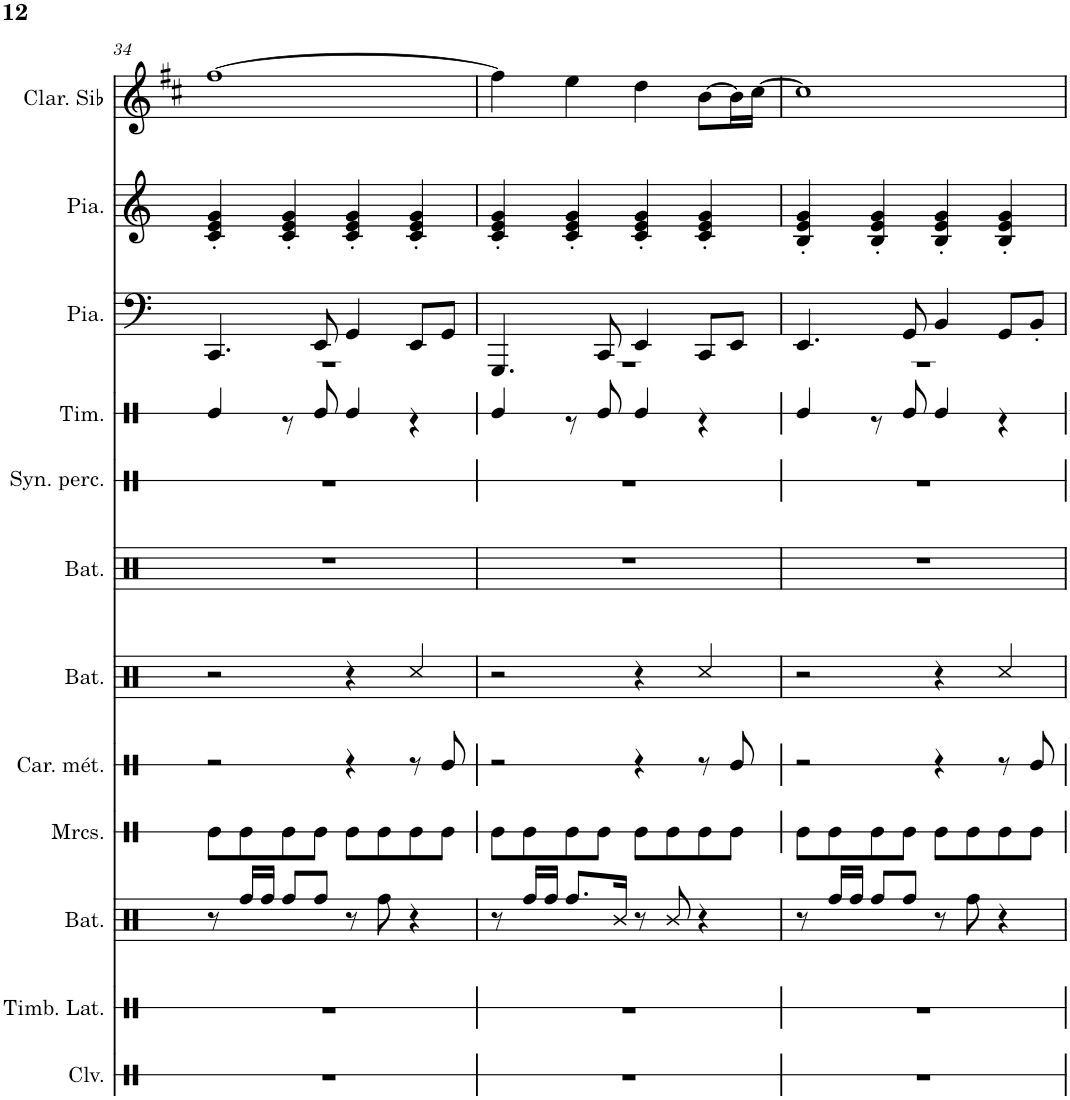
**kern	**kern	**kern	**kern	**kern	**kern	**kern	**kern	**kern	**kern	**kern	**kern
*part12	*part11	*part10	*part9	*part8	*part7	*part6	*part5	*part4	*part3	*part2	*part1
*staff12	*staff11	*staff10	*staff9	*staff8	*staff7	*staff6	*staff5	*staff4	*staff3	*staff2	*staff1
*I"Claves	*I"Timbales latines	*I"Batterie	*I"Maracas	*I"Carillon en métal	*I"Batterie	*I"Batterie	*I"Synthétiseur de percussions	*I"Timbre	*I"Piano	*I"Piano	*I"Clarinette en Sib
*I'Clv.	*I'Timb. Lat.	*I'Bat.	*I'Mrcs.	*I'Car. mét.	*I'Bat.	*I'Bat.	*I'Syn. perc.	*I'Tim.	*I'Pia.	*I'Pia.	*I'Clar. Sib
!!LO:PB:g=z
*clefX	*clefX	*clefX	*clefX	*clefX	*clefX	*clefX	*clefX	*clefX	*clefF4	*clefG2	*clefG2
*	*	*	*	*	*	*	*	*	*	*	*Trd1c2
*k[]	*k[]	*k[]	*k[]	*k[]	*k[]	*k[]	*k[]	*k[]	*k[]	*k[]	*k[f#c#]
*M4/4	*M4/4	*M4/4	*M4/4	*M4/4	*M4/4	*M4/4	*M4/4	*M4/4	*M4/4	*M4/4	*M4/4
=34	=34	=34	=34	=34	=34	=34	=34	=34	=34	=34	=34
*	*	*	*	*	*	*	*	*^	*	*	*
1r	1r	8r	8Re\L	2r	2r	1r	1r	1r	4Re/	4.CC/	4c/' 4e/' 4g/'	[1ff#
.	.	16Rff/LL	8Re\	.	.	.	.	.	.	.	.	.
.	.	16Rff/JJ	.	.	.	.	.	.	.	.	.	.
.	.	8Rff/L	8Re\	.	.	.	.	.	8r	.	4c/' 4e/' 4g/'	.
.	.	8Rff/J	8Re\J	.	.	.	.	.	8Re/	8EE/	.	.
.	.	8r	8Re\L	4r	4r	.	.	.	4Re/	4GG/	4c/' 4e/' 4g/'	.
.	.	8Rff\	8Re\	.	.	.	.	.	.	.	.	.
.	.	4r	8Re\	8r	4Rcc/	.	.	.	4r	8EE/L	4c/' 4e/' 4g/'	.
.	.	.	8Re\J	8Re/	.	.	.	.	.	8GG/J	.	.
=35	=35	=35	=35	=35	=35	=35	=35	=35	=35	=35	=35	=35
1r	1r	8r	8Re\L	2r	2r	1r	1r	1r	4Re/	4.GGG/	4c/' 4e/' 4g/'	4ff#\]
.	.	16Rff/LL	8Re\	.	.	.	.	.	.	.	.	.
.	.	16Rff/JJ	.	.	.	.	.	.	.	.	.	.
.	.	8.Rff/L	8Re\	.	.	.	.	.	8r	.	4c/' 4e/' 4g/'	4ee\
.	.	.	8Re\J	.	.	.	.	.	8Re/	8CC/	.	.
.	.	16R/Jk	.	.	.	.	.	.	.	.	.	.
.	.	8r	8Re\L	4r	4r	.	.	.	4Re/	4EE/	4c/' 4e/' 4g/'	4dd\
.	.	8R/	8Re\	.	.	.	.	.	.	.	.	.
.	.	4r	8Re\	8r	4Rcc/	.	.	.	4r	8CC/L	4c/' 4e/' 4g/'	[8b\L
.	.	.	8Re\J	8Re/	.	.	.	.	.	8EE/J	.	16b\L]
.	.	.	.	.	.	.	.	.	.	.	.	[16cc#\JJ
=36	=36	=36	=36	=36	=36	=36	=36	=36	=36	=36	=36	=36
1r	1r	8r	8Re\L	2r	2r	1r	1r	1r	4Re/	4.EE/	4B/' 4e/' 4g/'	1cc#]
.	.	16Rff/LL	8Re\	.	.	.	.	.	.	.	.	.
.	.	16Rff/JJ	.	.	.	.	.	.	.	.	.	.
.	.	8Rff/L	8Re\	.	.	.	.	.	8r	.	4B/' 4e/' 4g/'	.
.	.	8Rff/J	8Re\J	.	.	.	.	.	8Re/	8GG/	.	.
.	.	8r	8Re\L	4r	4r	.	.	.	4Re/	4BB/	4B/' 4e/' 4g/'	.
.	.	8Rff\	8Re\	.	.	.	.	.	.	.	.	.
.	.	4r	8Re\	8r	4Rcc/	.	.	.	4r	8GG/L	4B/' 4e/' 4g/'	.
.	.	.	8Re\J	8Re/	.	.	.	.	.	8BB'/J	.	.
*	*	*	*	*	*	*	*	*v	*v	*	*	*
=	=	=	=	=	=	=	=	=	=	=	=
*-	*-	*-	*-	*-	*-	*-	*-	*-	*-	*-	*-
